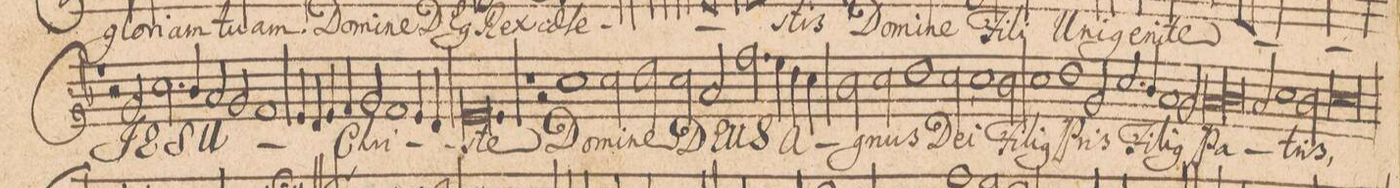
**kern	**text
*I"CANTVS.	*
*clefG2	*
*k[b-]	*
*met(C|)	*
*M2/1	*
1rff	.
2r	.
2g/	JE-
=46-	=46-
2.cc\	-SU
4b-/	.
2a/	.
2g/	.
=47-	=47-
1f	.
4e/	.
4d/	.
4e/	.
4f/	.
=48-	=48-
2g/	Chri-
1f/	.
4e/	.
4d/	.
=49-	=49-
0.e	-ste
=50-	=50-
1r	.
=51-	=51-
2rg	.
1cc\	Do-
2cc\	-mi-
=52-	=52-
2dd\	-ne
2cc\	DE-
2a/	-US
2.ff\	A-
=53-	=53-
4ee\	.
4dd\	.
4cc\	.
2b-\	.
2cc\	-gnus
=54-	=54-
1dd	De-
2cc,<\	-i
1cc\	Fi-
=55-	=55-
2b-\	-li-
1cc	-(us)
=56-	=56-
1dd	P(a-
2g/	-t)ris
2.cc/	Fi-
=57-	=57-
4b-/	.
1a/	-li-
2g/	-(us)
=58-	=58-
*lig	*
1a	Pa-
1b-	.
*Xlig	*
=59-	=59-
2a/	.
1cc\	.
2b-\	.
=60-	=60-
0cc	-tris,
=61-	=61-
*-	*-
